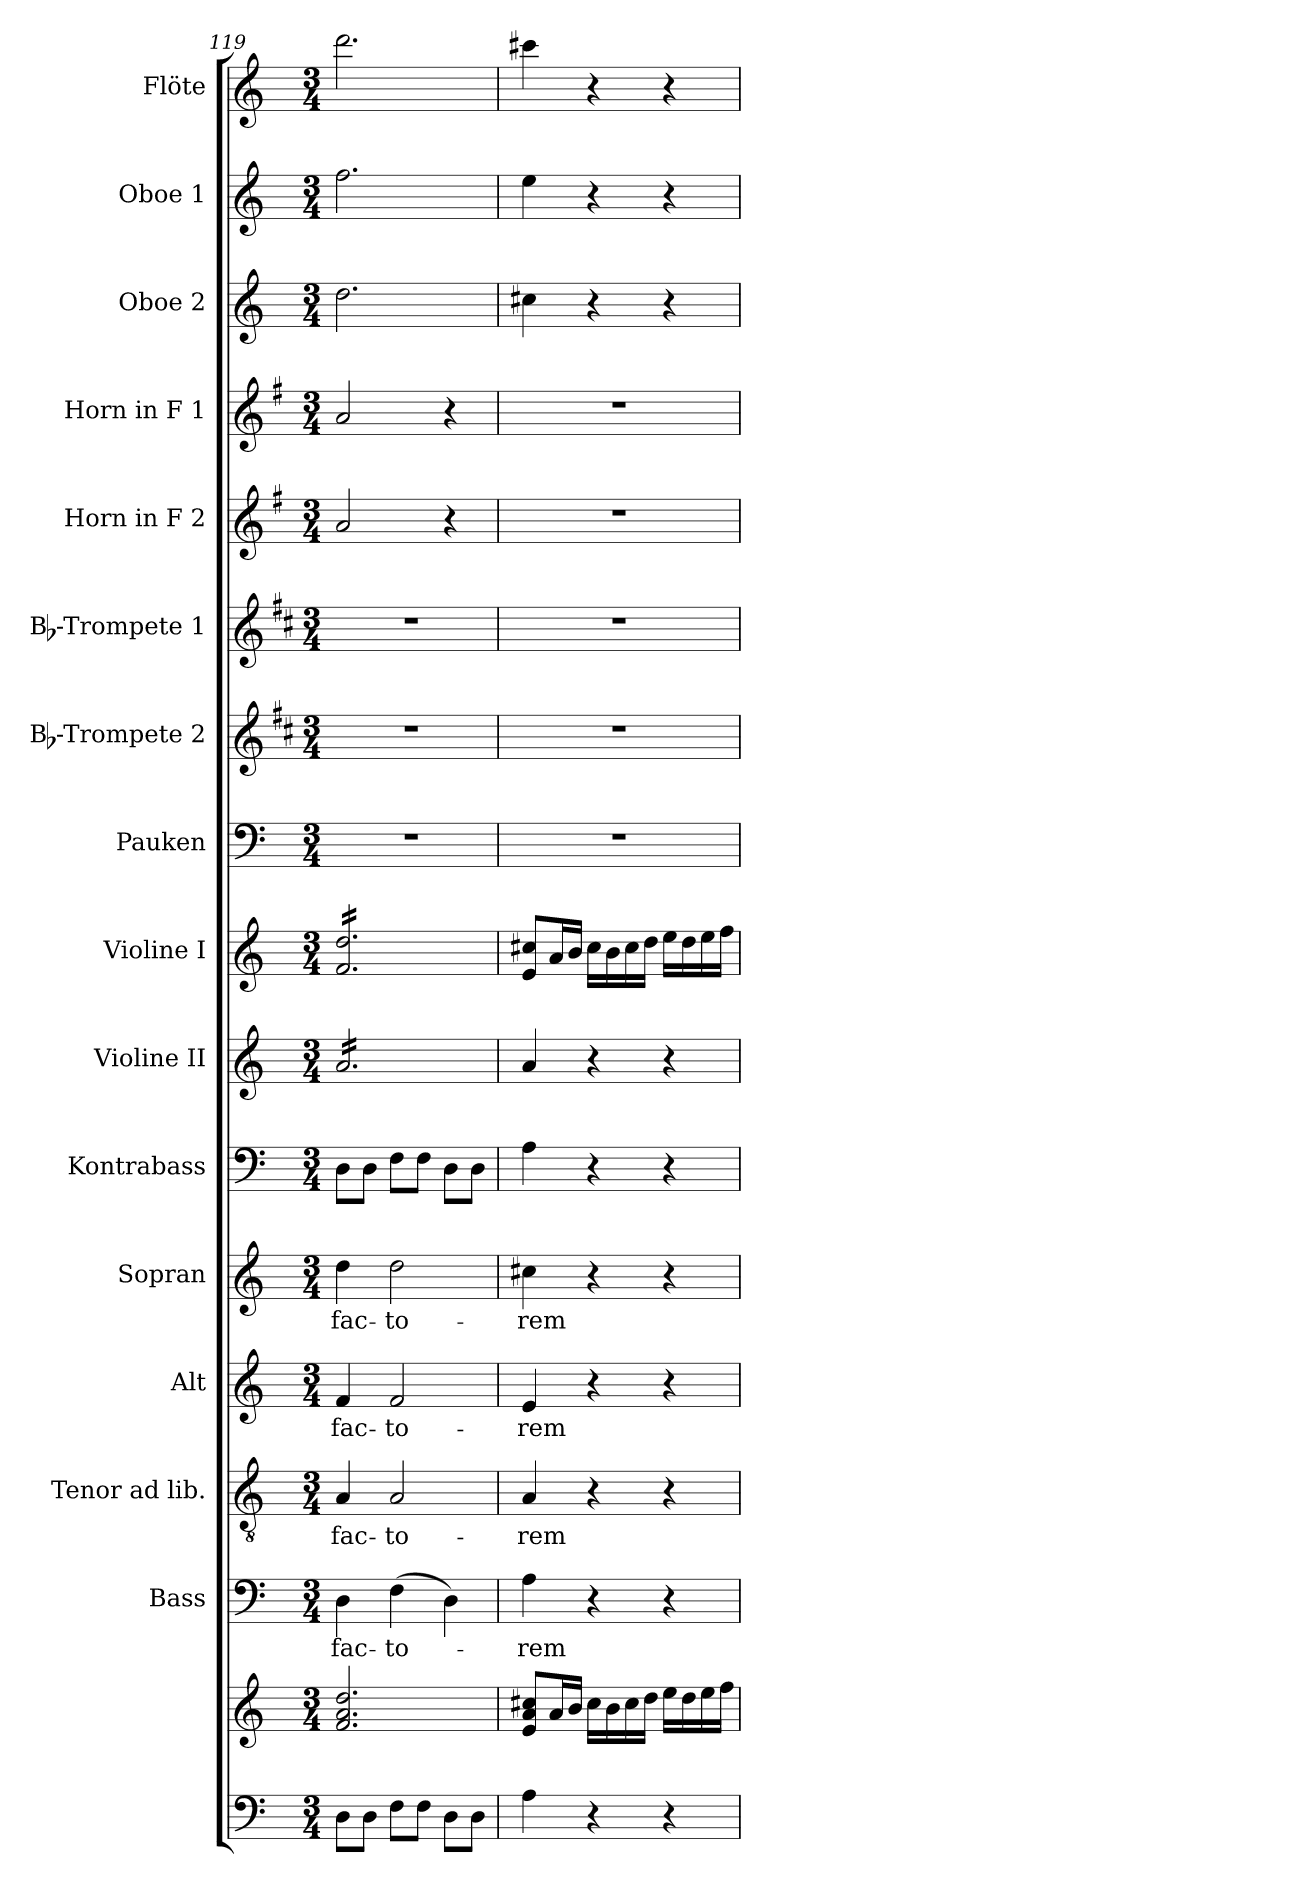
**kern	**kern	**kern	**text	**kern	**text	**kern	**text	**kern	**text	**kern	**kern	**kern	**kern	**kern	**kern	**kern	**kern	**kern	**kern	**kern
*part16	*part16	*part15	*part15	*part14	*part14	*part13	*part13	*part12	*part12	*part11	*part10	*part9	*part8	*part7	*part6	*part5	*part4	*part3	*part2	*part1
*staff17	*staff16	*staff15	*staff15	*staff14	*staff14	*staff13	*staff13	*staff12	*staff12	*staff11	*staff10	*staff9	*staff8	*staff7	*staff6	*staff5	*staff4	*staff3	*staff2	*staff1
*	*	*I"Bass	*	*I"Tenor ad lib.	*	*I"Alt	*	*I"Sopran	*	*I"Kontrabass	*I"Violine II	*I"Violine I	*I"Pauken	*I"Bb-Trompete 2	*I"Bb-Trompete 1	*I"Horn in F 2	*I"Horn in F 1	*I"Oboe 2	*I"Oboe 1	*I"Flöte
*	*	*I'B.	*	*I'T.	*	*I'A.	*	*I'S.	*	*I'Kb.	*I'Vl. II	*I'Vl. I	*I'Pk.	*I'Bb Trp. 2	*I'Bb Trp. 1	*	*	*I'Ob. 2	*I'Ob. 1	*I'Fl.
*clefF4	*clefG2	*clefF4	*	*clefGv2	*	*clefG2	*	*clefG2	*	*clefF4	*clefG2	*clefG2	*clefF4	*clefG2	*clefG2	*clefG2	*clefG2	*clefG2	*clefG2	*clefG2
*	*	*	*	*	*	*	*	*	*	*ITrd7c12	*	*	*	*ITrd1c2	*ITrd1c2	*ITrd4c7	*ITrd4c7	*	*	*
*k[]	*k[]	*k[]	*	*k[]	*	*k[]	*	*k[]	*	*k[]	*k[]	*k[]	*k[]	*k[]	*k[]	*k[]	*k[]	*k[]	*k[]	*k[]
*C:	*C:	*C:	*	*C:	*	*C:	*	*C:	*	*C:	*C:	*C:	*C:	*C:	*C:	*C:	*C:	*C:	*C:	*C:
*M3/4	*M3/4	*M3/4	*	*M3/4	*	*M3/4	*	*M3/4	*	*M3/4	*M3/4	*M3/4	*M3/4	*M3/4	*M3/4	*M3/4	*M3/4	*M3/4	*M3/4	*M3/4
=119	=119	=119	=119	=119	=119	=119	=119	=119	=119	=119	=119	=119	=119	=119	=119	=119	=119	=119	=119	=119
!	!	!	!LO:LY:b	!	!LO:LY:b	!	!LO:LY:b	!	!LO:LY:b	!	!	!	!	!	!	!	!	!	!	!
*	*	*	*	*	*	*	*	*	*	*	*tremolo	*	*	*	*	*	*	*	*	*
*	*	*	*	*	*	*	*	*	*	*	*	*tremolo	*	*	*	*	*	*	*	*
8D\L	2.f/ 2.a/ 2.dd/	4D\	fac-	4A/	fac-	4f/	fac-	4dd\	fac-	8DD\L	16a/LL	16f/ 16dd/LL	2.r	2.r	2.r	2d/	2d/	2.dd\	2.ff\	2.ddd\
.	.	.	.	.	.	.	.	.	.	.	16a/	16f/ 16dd/	.	.	.	.	.	.	.	.
8D\J	.	.	.	.	.	.	.	.	.	8DD\J	16a/	16f/ 16dd/	.	.	.	.	.	.	.	.
.	.	.	.	.	.	.	.	.	.	.	16a/	16f/ 16dd/	.	.	.	.	.	.	.	.
!	!	!	!LO:LY:b	!	!LO:LY:b	!	!LO:LY:b	!	!LO:LY:b	!	!	!	!	!	!	!	!	!	!	!
8F\L	.	(>4F\	-to-	2A/	-to-	2f/	-to-	2dd\	-to-	8FF\L	16a/	16f/ 16dd/	.	.	.	.	.	.	.	.
.	.	.	.	.	.	.	.	.	.	.	16a/	16f/ 16dd/	.	.	.	.	.	.	.	.
8F\J	.	.	.	.	.	.	.	.	.	8FF\J	16a/	16f/ 16dd/	.	.	.	.	.	.	.	.
.	.	.	.	.	.	.	.	.	.	.	16a/	16f/ 16dd/	.	.	.	.	.	.	.	.
8D\L	.	4D\)	.	.	.	.	.	.	.	8DD\L	16a/	16f/ 16dd/	.	.	.	4r	4r	.	.	.
.	.	.	.	.	.	.	.	.	.	.	16a/	16f/ 16dd/	.	.	.	.	.	.	.	.
8D\J	.	.	.	.	.	.	.	.	.	8DD\J	16a/	16f/ 16dd/	.	.	.	.	.	.	.	.
.	.	.	.	.	.	.	.	.	.	.	16a/JJ	16f/ 16dd/JJ	.	.	.	.	.	.	.	.
*	*	*	*	*	*	*	*	*	*	*	*	*Xtremolo	*	*	*	*	*	*	*	*
*	*	*	*	*	*	*	*	*	*	*	*Xtremolo	*	*	*	*	*	*	*	*	*
=120	=120	=120	=120	=120	=120	=120	=120	=120	=120	=120	=120	=120	=120	=120	=120	=120	=120	=120	=120	=120
!	!	!	!LO:LY:b	!	!LO:LY:b	!	!LO:LY:b	!	!LO:LY:b	!	!	!	!	!	!	!	!	!	!	!
4A\	8e/ 8a/ 8cc#X/L	4A\	-rem	4A/	-rem	4e/	-rem	4cc#X\	-rem	4AA\	4a/	8e/ 8cc#X/L	2.r	2.r	2.r	2.r	2.r	4cc#X\	4ee\	4ccc#X\
.	16a/L	.	.	.	.	.	.	.	.	.	.	16a/L	.	.	.	.	.	.	.	.
.	16b/JJ	.	.	.	.	.	.	.	.	.	.	16b/JJ	.	.	.	.	.	.	.	.
4r	16cc#\LL	4r	.	4r	.	4r	.	4r	.	4r	4r	16cc#\LL	.	.	.	.	.	4r	4r	4r
.	16b\	.	.	.	.	.	.	.	.	.	.	16b\	.	.	.	.	.	.	.	.
.	16cc#\	.	.	.	.	.	.	.	.	.	.	16cc#\	.	.	.	.	.	.	.	.
.	16dd\JJ	.	.	.	.	.	.	.	.	.	.	16dd\JJ	.	.	.	.	.	.	.	.
4r	16ee\LL	4r	.	4r	.	4r	.	4r	.	4r	4r	16ee\LL	.	.	.	.	.	4r	4r	4r
.	16dd\	.	.	.	.	.	.	.	.	.	.	16dd\	.	.	.	.	.	.	.	.
.	16ee\	.	.	.	.	.	.	.	.	.	.	16ee\	.	.	.	.	.	.	.	.
.	16ff\JJ	.	.	.	.	.	.	.	.	.	.	16ff\JJ	.	.	.	.	.	.	.	.
=	=	=	=	=	=	=	=	=	=	=	=	=	=	=	=	=	=	=	=	=
*-	*-	*-	*-	*-	*-	*-	*-	*-	*-	*-	*-	*-	*-	*-	*-	*-	*-	*-	*-	*-
